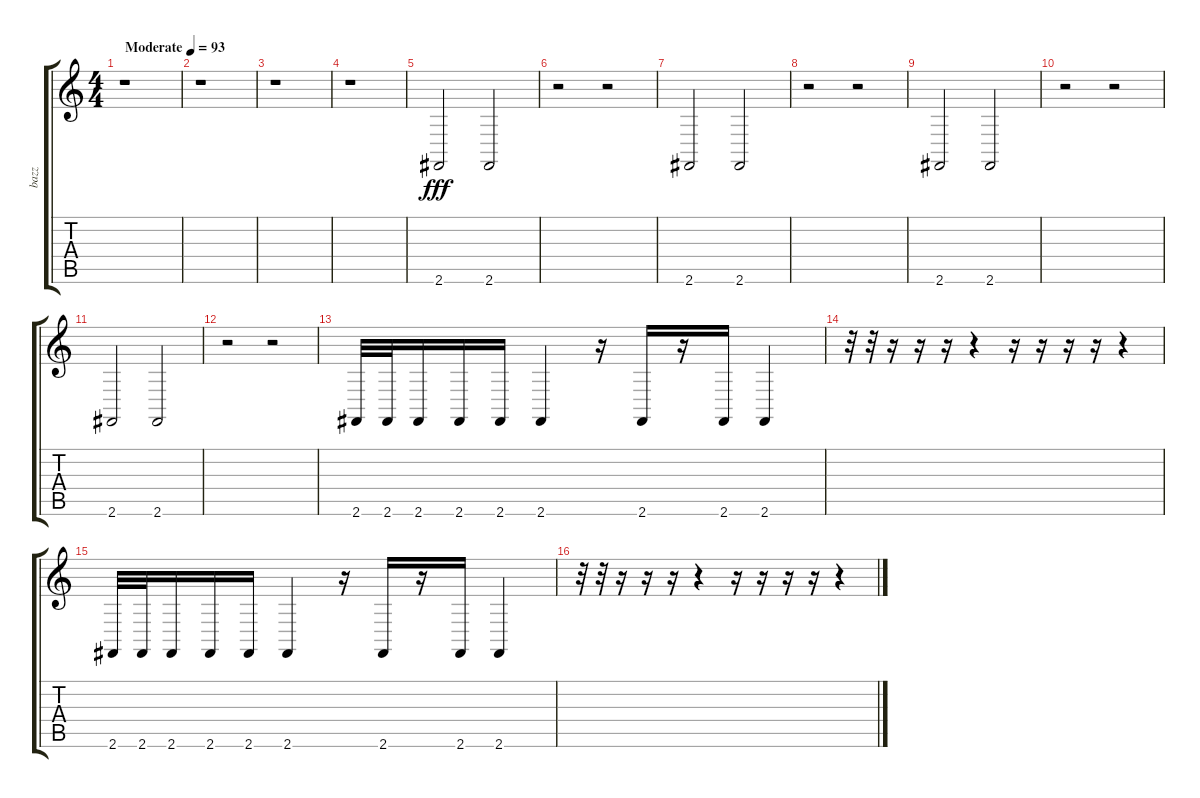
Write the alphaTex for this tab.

\track ("bazz" "bazz") {instrument lead2sawtooth}
\staff {score tabs}
\tuning (E4 B3 G3 D3 A2 E2) {hide}
\ts (4 4)
\tempo (93 "Moderate")
\clef g2
\ks c
r.1{dy fff instrument lead2sawtooth} |
r.1 |
r.1 |
r.1 |
2.6.2 2.6.2 |
r.2 r.2 |
2.6.2 2.6.2 |
r.2 r.2 |
2.6.2 2.6.2 |
r.2 r.2 |
2.6.2 2.6.2 |
r.2 r.2 |
2.6.32 2.6.32 2.6.16 2.6.16 2.6.16 2.6.4 r.16 2.6.16 r.16 2.6.16 2.6.4 |
r.32 r.32 r.16 r.16 r.16 r.4 r.16 r.16 r.16 r.16 r.4 |
2.6.32 2.6.32 2.6.16 2.6.16 2.6.16 2.6.4 r.16 2.6.16 r.16 2.6.16 2.6.4 |
r.32 r.32 r.16 r.16 r.16 r.4 r.16 r.16 r.16 r.16 r.4
